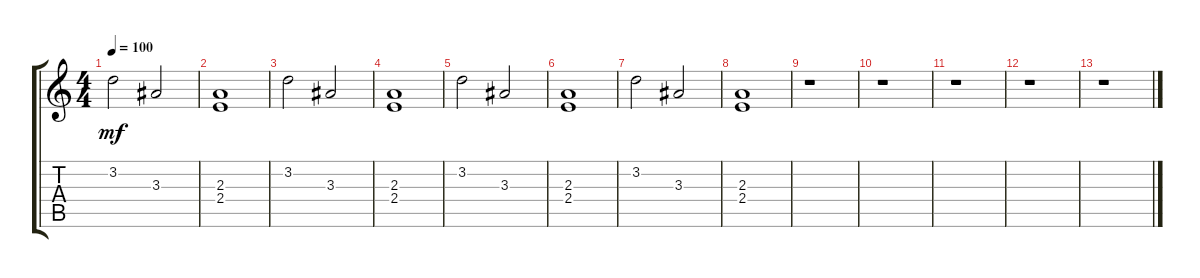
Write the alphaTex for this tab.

\track "" {instrument distortionguitar}
\staff {score tabs}
\tuning (E4 B3 G3 D3 A2 E2) {hide}
\ts (4 4)
\tempo 100
\clef g2
\ks c
3.2.2{dy mf} 3.3.2 |
(2.3 2.4).1 |
3.2.2 3.3.2 |
(2.3 2.4).1 |
3.2.2 3.3.2 |
(2.3 2.4).1 |
3.2.2 3.3.2 |
(2.3 2.4).1 |
r.1 |
r.1 |
r.1 |
r.1 |
r.1
